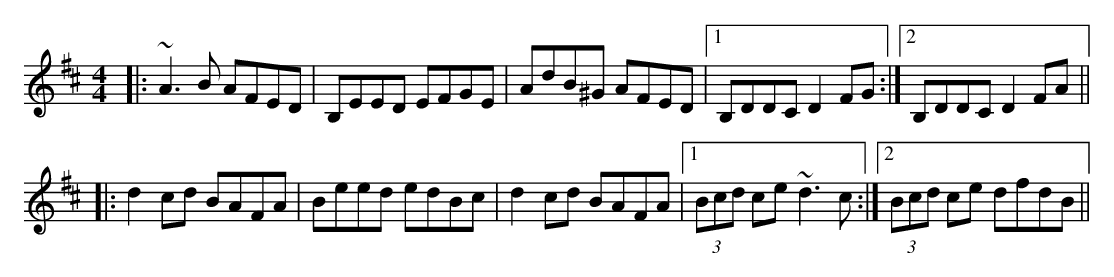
X:1
M:4/4
K:D
|:~A3B AFED|B,EED EFGE|AdB^G AFED|1 B,DDC D2FG:|2 B,DDC D2FA||
|:d2cd BAFA|Beed edBc|d2cd BAFA|1 (3Bcd ce ~d3c:|2 (3Bcd ce dfdB||
